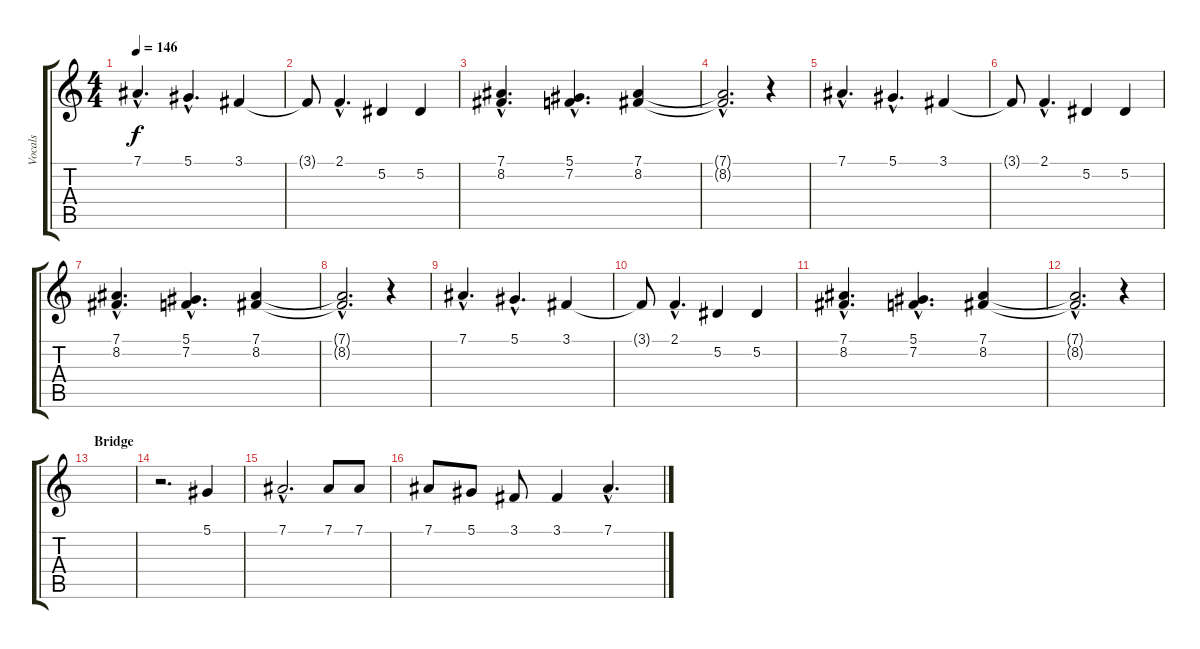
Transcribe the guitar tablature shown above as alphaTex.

\track ("Vocals" "Vocals") {instrument oboe}
\staff {score tabs}
\tuning (Eb4 Bb3 Gb3 Db3 Ab2 Eb2) {hide}
\ts (4 4)
\tempo 146
\clef g2
\ks c
7.1{hac}.4{d dy f} 5.1{hac}.4{d} 3.1.4 |
3.1{t}.8 2.1{hac}.4{d} 5.2.4 5.2.4 |
(7.1{hac} 8.2{hac}).4{d} (5.1{hac} 7.2{hac}).4{d} (7.1 8.2).4 |
(7.1{hac t} 8.2{hac t}).2{d} r.4 |
7.1{hac}.4{d} 5.1{hac}.4{d} 3.1.4 |
3.1{t}.8 2.1{hac}.4{d} 5.2.4 5.2.4 |
(7.1{hac} 8.2{hac}).4{d} (5.1{hac} 7.2{hac}).4{d} (7.1 8.2).4 |
(7.1{hac t} 8.2{hac t}).2{d} r.4 |
7.1{hac}.4{d} 5.1{hac}.4{d} 3.1.4 |
3.1{t}.8 2.1{hac}.4{d} 5.2.4 5.2.4 |
(7.1{hac} 8.2{hac}).4{d} (5.1{hac} 7.2{hac}).4{d} (7.1 8.2).4 |
(7.1{hac t} 8.2{hac t}).2{d} r.4 |
\section ("" "Bridge")
|
r.2{d} 5.1.4 |
7.1{hac}.2{d} 7.1.8 7.1.8 |
7.1.8 5.1.8 3.1.8 3.1.4 7.1{hac}.4{d}
